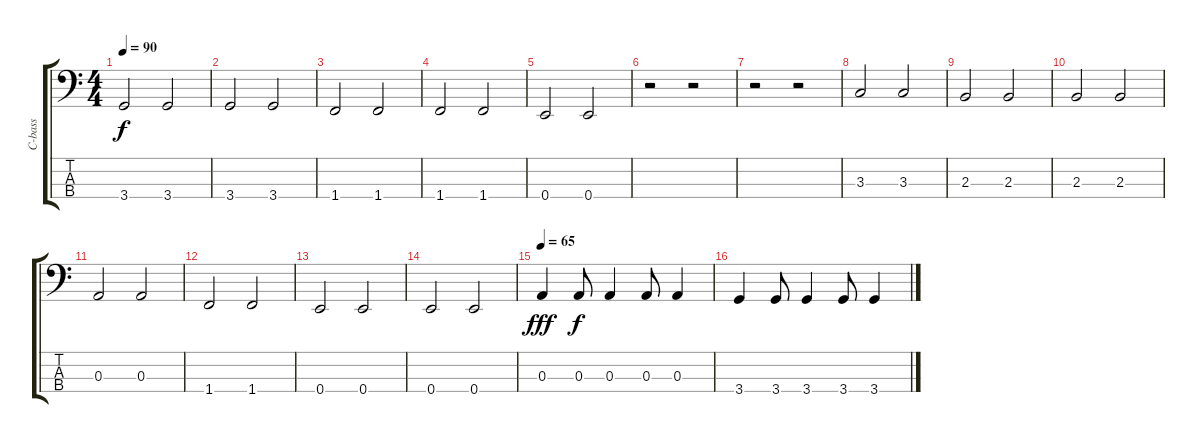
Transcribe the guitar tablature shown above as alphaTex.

\track ("C-bass" "C-bass") {instrument fretlessbass}
\staff {score tabs}
\tuning (G2 D2 A1 E1) {hide}
\ts (4 4)
\tempo 90
\clef f4
\ks c
3.4.2{dy f} 3.4.2 |
3.4.2 3.4.2 |
1.4.2 1.4.2 |
1.4.2 1.4.2 |
0.4.2 0.4.2 |
r.2 r.2 |
r.2 r.2 |
3.3.2 3.3.2 |
2.3.2 2.3.2 |
2.3.2 2.3.2 |
0.3.2 0.3.2 |
1.4.2 1.4.2 |
0.4.2 0.4.2 |
0.4.2 0.4.2 |
\tempo 65
0.3.4{dy fff} 0.3.8{dy f} 0.3.4 0.3.8 0.3.4 |
3.4.4 3.4.8 3.4.4 3.4.8 3.4.4
